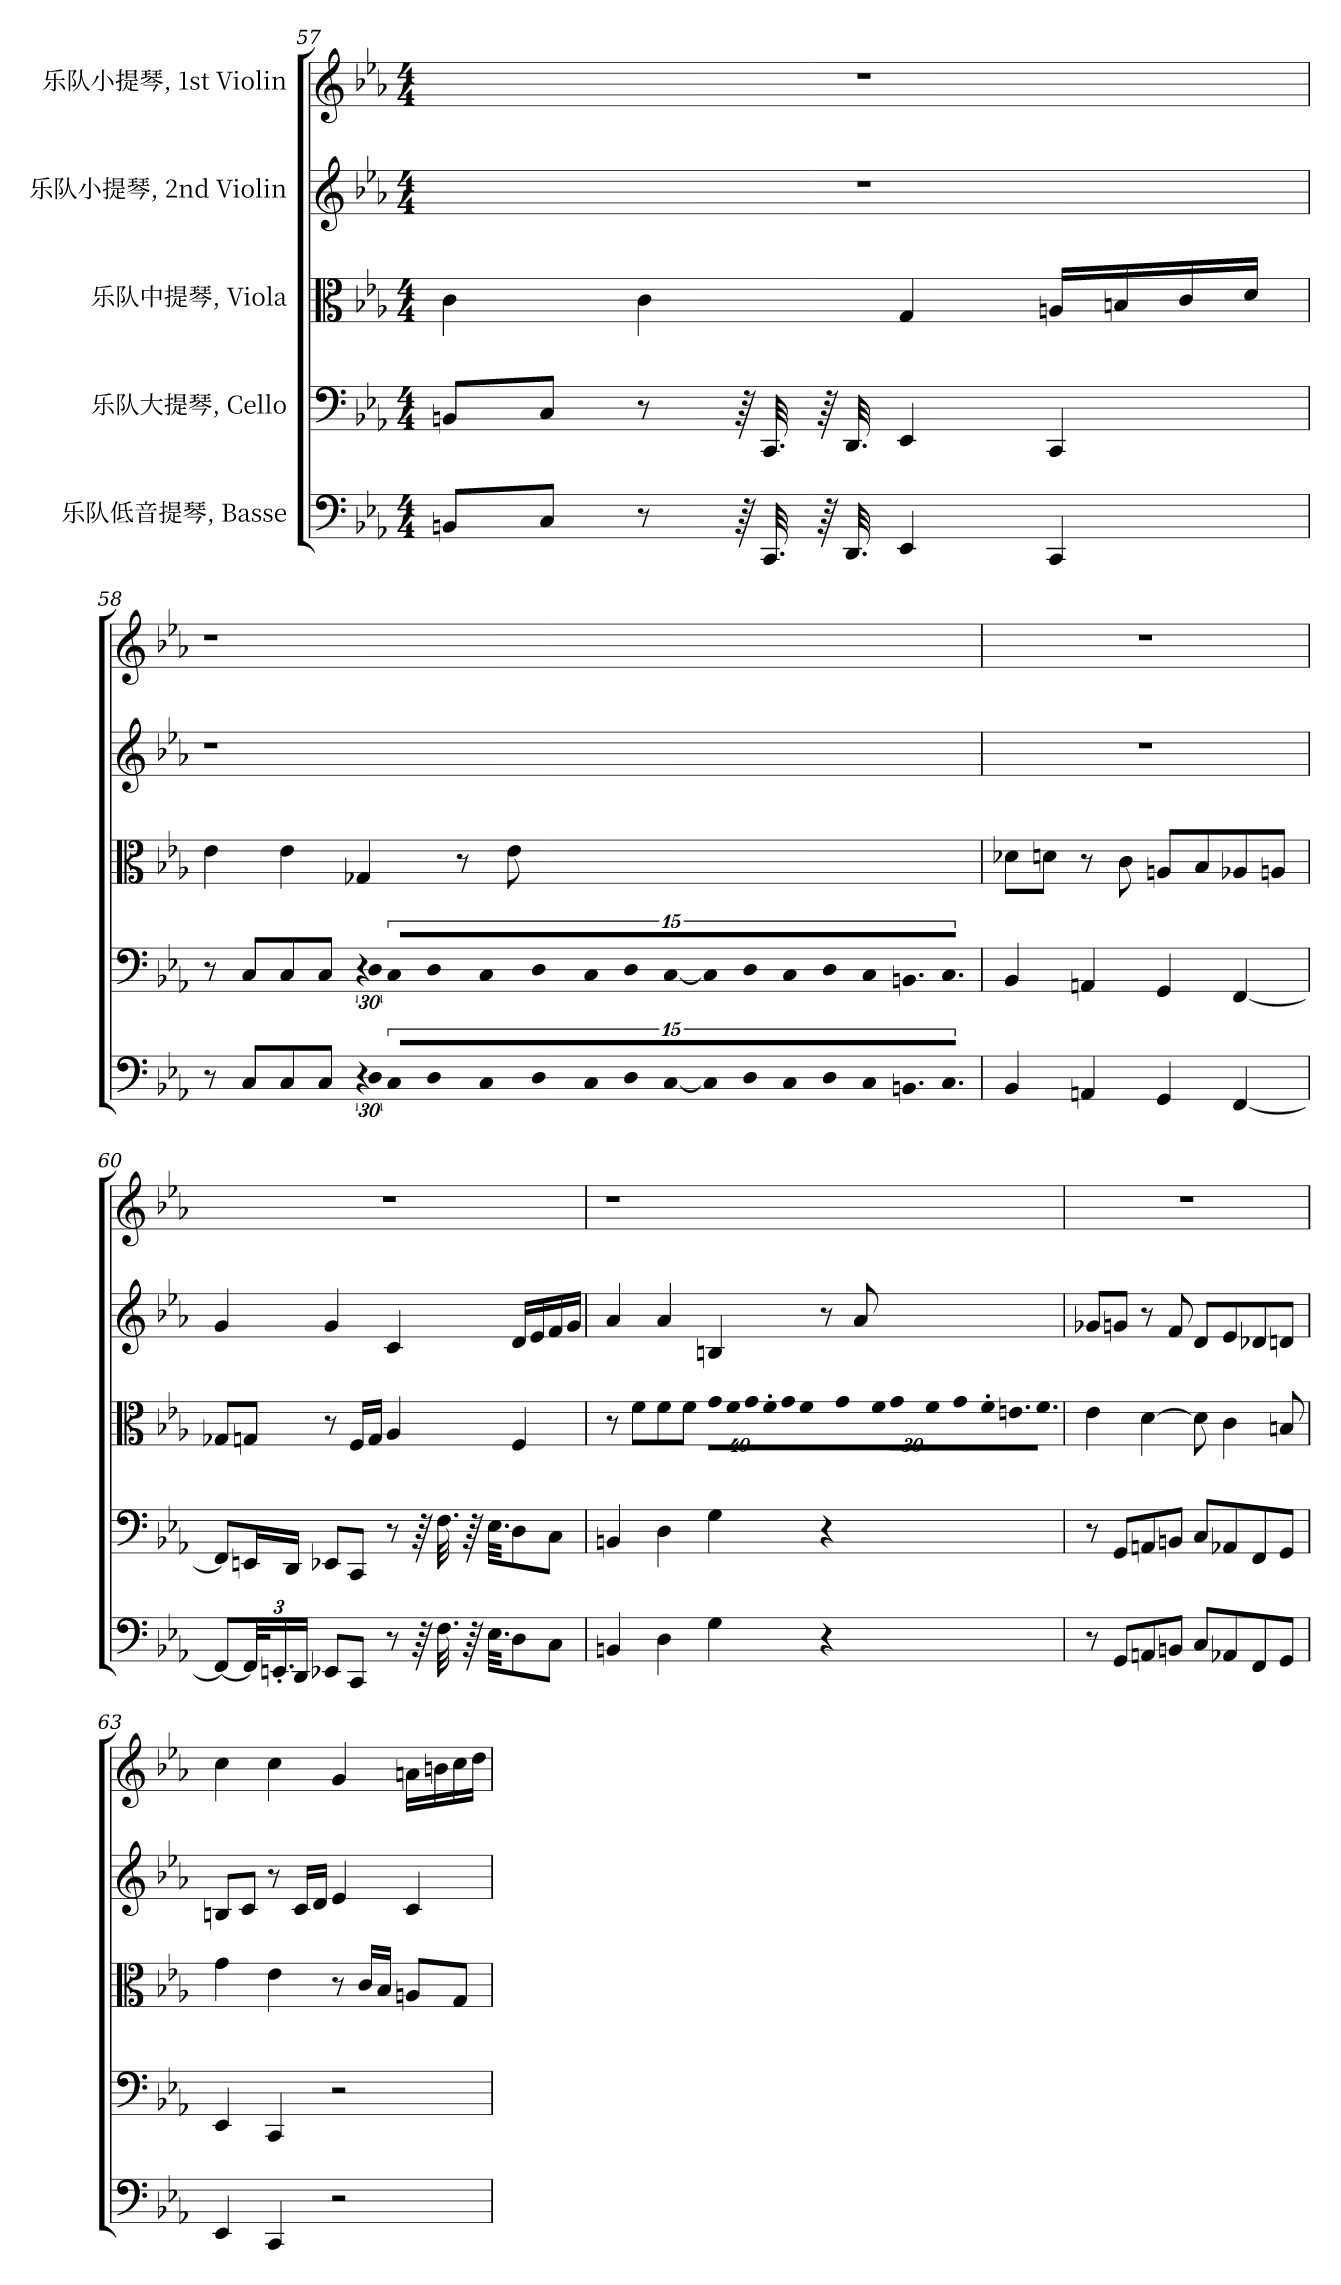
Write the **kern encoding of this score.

**kern	**kern	**kern	**kern	**kern
*part5	*part4	*part3	*part2	*part1
*staff5	*staff4	*staff3	*staff2	*staff1
*I"乐队低音提琴, Basse	*I"乐队大提琴, Cello	*I"乐队中提琴, Viola	*I"乐队小提琴, 2nd Violin	*I"乐队小提琴, 1st Violin
!!LO:LB:g=z
*clefF4	*clefF4	*clefC3	*clefG2	*clefG2
*ITrd7c12	*	*	*	*
*k[b-e-a-]	*k[b-e-a-]	*k[b-e-a-]	*k[b-e-a-]	*k[b-e-a-]
*M4/4	*M4/4	*M4/4	*M4/4	*M4/4
*MM106	*MM106	*MM106	*MM106	*MM106
=57	=57	=57	=57	=57
8BBBn/L	8BBn/L	4c\	1r	1r
8CC/J	8C/J	.	.	.
8r	8r	4c\	.	.
64r	64r	.	.	.
32.CCC/	32.CC/	.	.	.
64r	64r	.	.	.
32.DDD/	32.DD/	.	.	.
4EEE-/	4EE-/	4G/	.	.
4CCC/	4CC/	16An/LL	.	.
.	.	16Bn/	.	.
.	.	16c/	.	.
.	.	16d/JJ	.	.
=58	=58	=58	=58	=58
*	*	*	*	*MM106
8r	8r	4e-\	1r	1r
8CC/L	8C/L	.	.	.
8CC/	8C/	4e-\	.	.
8CC/J	8C/J	.	.	.
!LO:N:vis=64	!LO:N:vis=64	!	!	!
960%17r	960%17r	4G-X/	.	.
!LO:N:vis=256%9	!LO:N:vis=256%9	!	!	!
960%17DD\	960%17D\	.	.	.
1920ryy	1920ryy	.	.	.
!LO:N:vis=32	!LO:N:vis=32	!	!	!
640%23CC/LLL	640%23C/LLL	.	.	.
!LO:N:vis=32	!LO:N:vis=32	!	!	!
640%23DD/	640%23D/	.	.	.
!LO:N:vis=32	!LO:N:vis=32	!	!	!
640%23CC/	640%23C/	.	.	.
!LO:N:vis=256%9	!LO:N:vis=256%9	!	!	!
960%17DD/K	960%17D/K	.	.	.
!LO:N:vis=32	!LO:N:vis=32	!	!	!
640%23CC/	640%23C/	.	.	.
!LO:N:vis=32	!LO:N:vis=32	!	!	!
640%23DD/	640%23D/	.	.	.
!LO:N:vis=256%9	!LO:N:vis=256%9	!	!	!
[960%17CC/L	[960%17C/L	.	.	.
.	.	8r	.	.
*Xbrackettup	*	*	*	*
!LO:N:vis=256%9	!	!	!	!
*	*Xbrackettup	*	*	*
!	!LO:N:vis=256%9	!	!	!
960%17CC/]	960%17C/]	.	.	.
!LO:N:vis=256%9	!LO:N:vis=256%9	!	!	!
960%17DD/J	960%17D/J	.	.	.
!LO:N:vis=32	!LO:N:vis=32	!	!	!
640%23CC/	640%23C/	.	.	.
!LO:N:vis=32	!LO:N:vis=32	!	!	!
640%23DD/	640%23D/	.	.	.
!LO:N:vis=32	!LO:N:vis=32	!	!	!
640%23CC/	640%23C/	.	.	.
.	.	8e-\	.	.
!LO:N:vis=32.	!LO:N:vis=32.	!	!	!
1920%103BBBn/	1920%103BBn/	.	.	.
!LO:N:vis=32.	!LO:N:vis=32.	!	!	!
1920%103CC/JJJ	1920%103C/JJJ	.	.	.
.	.	640ryy	640ryy	640ryy
!!LO:PB:g=z
=59	=59	=59	=59	=59
*	*	*	*	*MM106
4BBB-/	4BB-/	8d-X\L	1r	1r
.	.	8dn\J	.	.
4AAAn/	4AAn/	8r	.	.
.	.	8c\	.	.
4GGG/	4GG/	8An/L	.	.
.	.	8B-/	.	.
[4FFF/	[4FF/	8A-X/	.	.
.	.	8An/J	.	.
=60	=60	=60	=60	=60
*	*	*	*	*MM106
8FFF/L_	8FF/L]	8G-X/L	4g/	1r
48FFF/KL]	16EEn/L	8Gn/J	.	.
24.EEEn'/	.	.	.	.
.	16DD/JJ	.	.	.
24DDD/JJ	.	.	.	.
8EEE-X/L	8EE-X/L	8r	4g/	.
8CCC/J	8CC/J	16F/LL	.	.
.	.	16G/JJ	.	.
8r	8r	4A-/	4c/	.
64r	64r	.	.	.
32.FF\	32.F\	.	.	.
64r	64r	.	.	.
32.EE-\KKL	32.E-\KKL	.	.	.
8DD\	8D\	4F/	16d/LL	.
.	.	.	16e-/	.
8CC\J	8C\J	.	16f/	.
.	.	.	16g/JJ	.
!!LO:LB:g=z
=61	=61	=61	=61	=61
*	*	*	*	*MM106
4BBBn/	4BBn/	8r	4a-/	1r
.	.	8f\L	.	.
4DD\	4D\	8f\	4a-/	.
.	.	8f\J	.	.
*	*	*Xbrackettup	*	*
!	!	!LO:N:vis=32	!	!
4GG\	4G\	640%23g\LLL	4Bn/	.
!	!	!LO:N:vis=32	!	!
.	.	640%23f\	.	.
!	!	!LO:N:vis=32	!	!
.	.	640%23g\	.	.
!	!	!LO:N:vis=32	!	!
.	.	640%23f'\	.	.
!	!	!LO:N:vis=256%9	!	!
.	.	960%17g\K	.	.
!	!	!LO:N:vis=32	!	!
.	.	640%23f\	.	.
!	!	!LO:N:vis=32	!	!
.	.	640%23g\	.	.
!	!	!LO:N:vis=256%9	!	!
.	.	960%17f\JJJk	.	.
4r	4r	.	8r	.
!	!	!LO:N:vis=32	!	!
.	.	640%23g\LLL	.	.
!	!	!LO:N:vis=32	!	!
.	.	640%23f\	.	.
!	!	!LO:N:vis=32	!	!
.	.	640%23g\	.	.
!	!	!LO:N:vis=32	!	!
.	.	640%23f'\	.	.
.	.	.	8a-/	.
!	!	!LO:N:vis=32.	!	!
.	.	1920%103en\	.	.
!	!	!LO:N:vis=32.	!	!
.	.	1920%103f\JJJ	.	.
480ryy	480ryy	.	480ryy	480ryy
=62	=62	=62	=62	=62
*	*	*	*	*MM106
8r	8r	4e-\	8g-X/L	1r
8GGG/L	8GG/L	.	8gn/J	.
8AAAn/	8AAn/	[4d\	8r	.
8BBBn/J	8BBn/J	.	8f/	.
8CC/L	8C/L	8d\]	8d/L	.
8AAA-X/	8AA-X/	4c\	8e-/	.
8FFF/	8FF/	.	8d-X/	.
8GGG/J	8GG/J	8Bn/	8dn/J	.
!!LO:PB:g=z
=63	=63	=63	=63	=63
*	*	*	*	*MM106
4EEE-/	4EE-/	4g\	8Bn/L	4cc\
.	.	.	8c/J	.
*	*	*	*	*MM114
4CCC/	4CC/	4e-\	8r	4cc\
.	.	.	16c/LL	.
.	.	.	16d/JJ	.
*	*	*	*	*MM108
2r	2r	8r	4e-/	4g/
.	.	16c/LL	.	.
.	.	16B-/JJ	.	.
*	*	*	*	*MM114
.	.	8An/L	4c/	16an\LL
.	.	.	.	16bn\
.	.	8G/J	.	16cc\
.	.	.	.	16dd\JJ
=	=	=	=	=
*-	*-	*-	*-	*-
